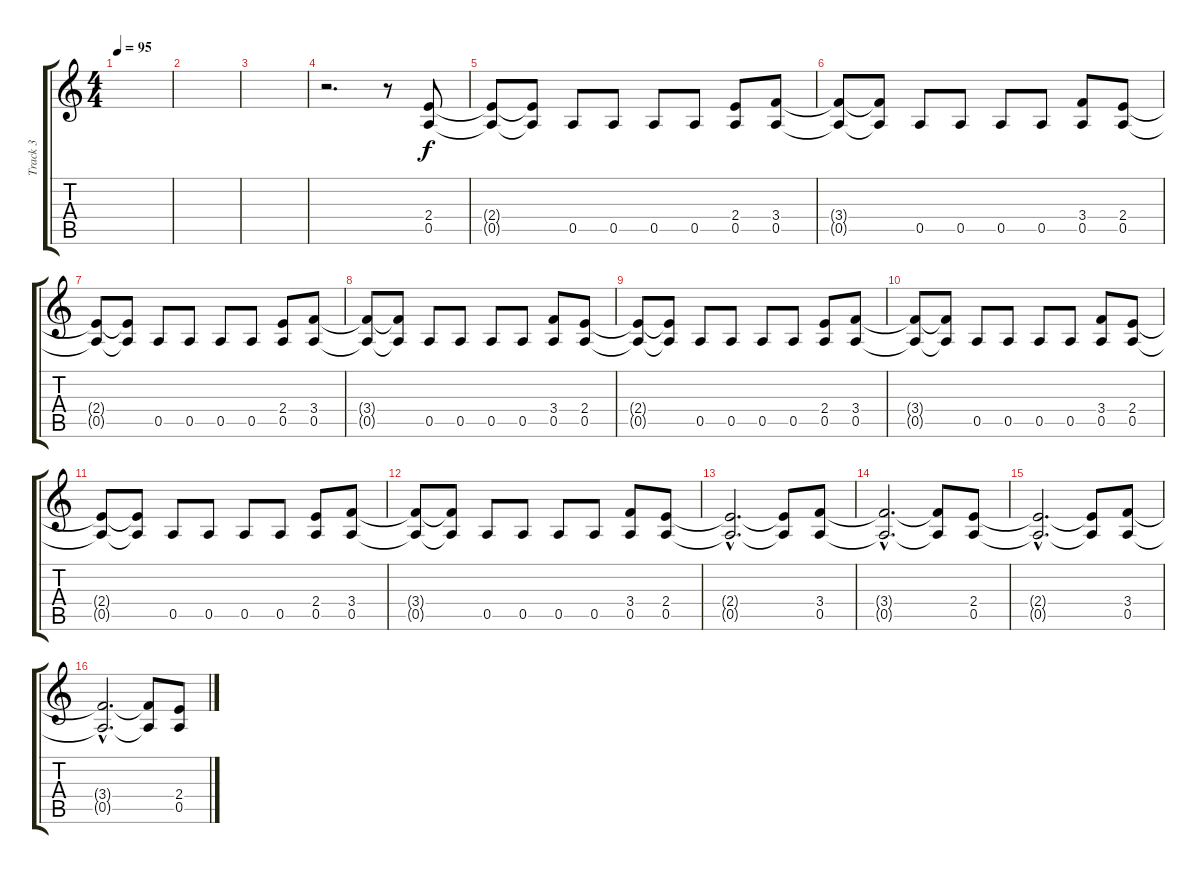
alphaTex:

\track ("Track 3" "Track 3") {instrument distortionguitar}
\staff {score tabs}
\tuning (E4 B3 G3 D3 A2 E2) {hide}
\ts (4 4)
\tempo 95
\clef g2
\ks c
|
|
|
r.2{d} r.8 (2.4 0.5).8 |
(2.4{t} 0.5{t}).8 (2.4{t} 0.5{t}).8 0.5.8 0.5.8 0.5.8 0.5.8 (2.4 0.5).8 (3.4 0.5).8 |
(3.4{t} 0.5{t}).8 (3.4{t} 0.5{t}).8 0.5.8 0.5.8 0.5.8 0.5.8 (3.4 0.5).8 (2.4 0.5).8 |
(2.4{t} 0.5{t}).8 (2.4{t} 0.5{t}).8 0.5.8 0.5.8 0.5.8 0.5.8 (2.4 0.5).8 (3.4 0.5).8 |
(3.4{t} 0.5{t}).8 (3.4{t} 0.5{t}).8 0.5.8 0.5.8 0.5.8 0.5.8 (3.4 0.5).8 (2.4 0.5).8 |
(2.4{t} 0.5{t}).8 (2.4{t} 0.5{t}).8 0.5.8 0.5.8 0.5.8 0.5.8 (2.4 0.5).8 (3.4 0.5).8 |
(3.4{t} 0.5{t}).8 (3.4{t} 0.5{t}).8 0.5.8 0.5.8 0.5.8 0.5.8 (3.4 0.5).8 (2.4 0.5).8 |
(2.4{t} 0.5{t}).8 (2.4{t} 0.5{t}).8 0.5.8 0.5.8 0.5.8 0.5.8 (2.4 0.5).8 (3.4 0.5).8 |
(3.4{t} 0.5{t}).8 (3.4{t} 0.5{t}).8 0.5.8 0.5.8 0.5.8 0.5.8 (3.4 0.5).8 (2.4 0.5).8 |
(2.4{hac t} 0.5{hac t}).2{d} (2.4{t} 0.5{t}).8 (3.4 0.5).8 |
(3.4{hac t} 0.5{hac t}).2{d} (3.4{t} 0.5{t}).8 (2.4 0.5).8 |
(2.4{hac t} 0.5{hac t}).2{d} (2.4{t} 0.5{t}).8 (3.4 0.5).8 |
(3.4{hac t} 0.5{hac t}).2{d} (3.4{t} 0.5{t}).8 (2.4 0.5).8
